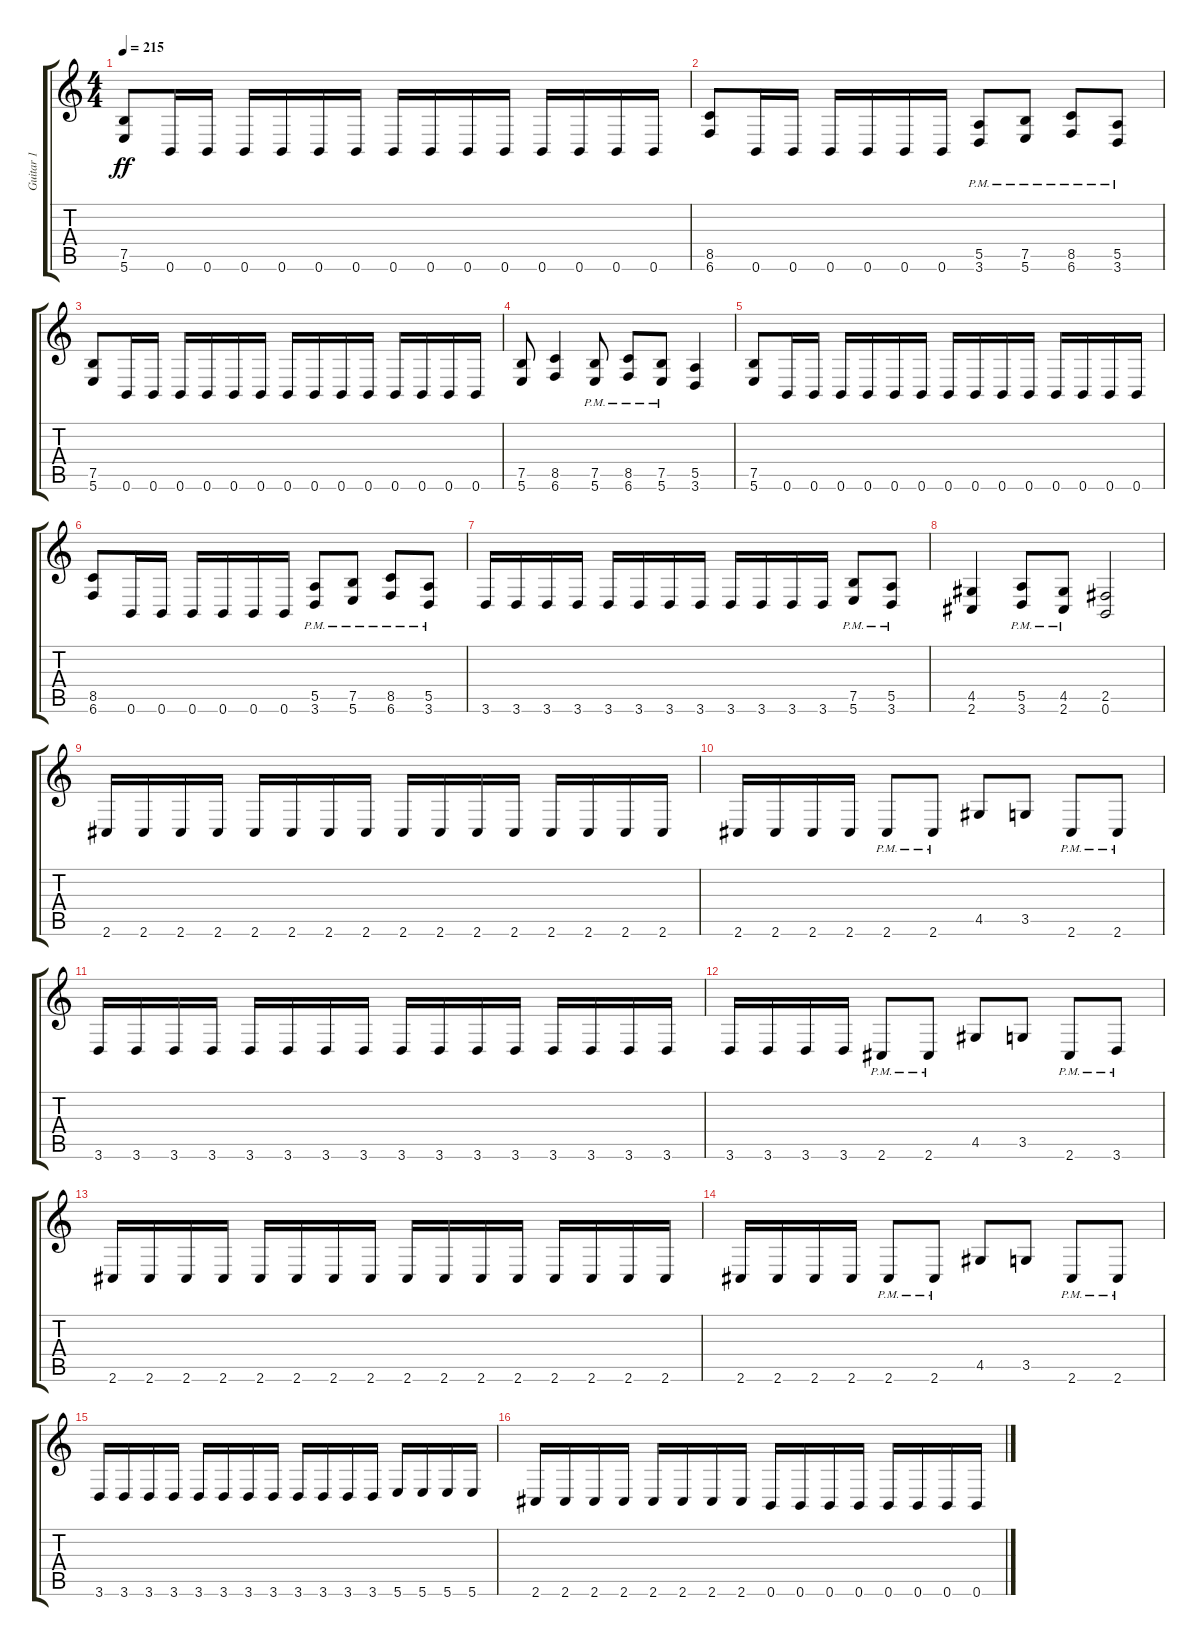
\track ("Guitar 1" "Guitar 1") {instrument distortionguitar}
\staff {score tabs}
\tuning (B3 Gb3 D3 A2 E2 B1) {hide}
\ts (4 4)
\tempo 215
\clef g2
\ks c
(7.5 5.6).8{dy ff} 0.6.16 0.6.16 0.6.16 0.6.16 0.6.16 0.6.16 0.6.16 0.6.16 0.6.16 0.6.16 0.6.16 0.6.16 0.6.16 0.6.16 |
(8.5 6.6).8 0.6.16 0.6.16 0.6.16 0.6.16 0.6.16 0.6.16 (5.5{pm} 3.6{pm}).8 (7.5{pm} 5.6{pm}).8 (8.5{pm} 6.6{pm}).8 (5.5{pm} 3.6{pm}).8 |
(7.5 5.6).8 0.6.16 0.6.16 0.6.16 0.6.16 0.6.16 0.6.16 0.6.16 0.6.16 0.6.16 0.6.16 0.6.16 0.6.16 0.6.16 0.6.16 |
(7.5 5.6).8 (8.5 6.6).4 (7.5{pm} 5.6{pm}).8 (8.5{pm} 6.6{pm}).8 (7.5{pm} 5.6{pm}).8 (5.5 3.6).4 |
(7.5 5.6).8 0.6.16 0.6.16 0.6.16 0.6.16 0.6.16 0.6.16 0.6.16 0.6.16 0.6.16 0.6.16 0.6.16 0.6.16 0.6.16 0.6.16 |
(8.5 6.6).8 0.6.16 0.6.16 0.6.16 0.6.16 0.6.16 0.6.16 (5.5{pm} 3.6{pm}).8 (7.5{pm} 5.6{pm}).8 (8.5{pm} 6.6{pm}).8 (5.5{pm} 3.6{pm}).8 |
3.6.16 3.6.16 3.6.16 3.6.16 3.6.16 3.6.16 3.6.16 3.6.16 3.6.16 3.6.16 3.6.16 3.6.16 (7.5{pm} 5.6{pm}).8 (5.5{pm} 3.6{pm}).8 |
(4.5 2.6).4 (5.5{pm} 3.6{pm}).8 (4.5{pm} 2.6{pm}).8 (2.5 0.6).2 |
2.6.16 2.6.16 2.6.16 2.6.16 2.6.16 2.6.16 2.6.16 2.6.16 2.6.16 2.6.16 2.6.16 2.6.16 2.6.16 2.6.16 2.6.16 2.6.16 |
2.6.16 2.6.16 2.6.16 2.6.16 2.6{pm}.8 2.6{pm}.8 4.5.8 3.5.8 2.6{pm}.8 2.6{pm}.8 |
3.6.16 3.6.16 3.6.16 3.6.16 3.6.16 3.6.16 3.6.16 3.6.16 3.6.16 3.6.16 3.6.16 3.6.16 3.6.16 3.6.16 3.6.16 3.6.16 |
3.6.16 3.6.16 3.6.16 3.6.16 2.6{pm}.8 2.6{pm}.8 4.5.8 3.5.8 2.6{pm}.8 3.6{pm}.8 |
2.6.16 2.6.16 2.6.16 2.6.16 2.6.16 2.6.16 2.6.16 2.6.16 2.6.16 2.6.16 2.6.16 2.6.16 2.6.16 2.6.16 2.6.16 2.6.16 |
2.6.16 2.6.16 2.6.16 2.6.16 2.6{pm}.8 2.6{pm}.8 4.5.8 3.5.8 2.6{pm}.8 2.6{pm}.8 |
3.6.16 3.6.16 3.6.16 3.6.16 3.6.16 3.6.16 3.6.16 3.6.16 3.6.16 3.6.16 3.6.16 3.6.16 5.6.16 5.6.16 5.6.16 5.6.16 |
2.6.16 2.6.16 2.6.16 2.6.16 2.6.16 2.6.16 2.6.16 2.6.16 0.6.16 0.6.16 0.6.16 0.6.16 0.6.16 0.6.16 0.6.16 0.6.16
